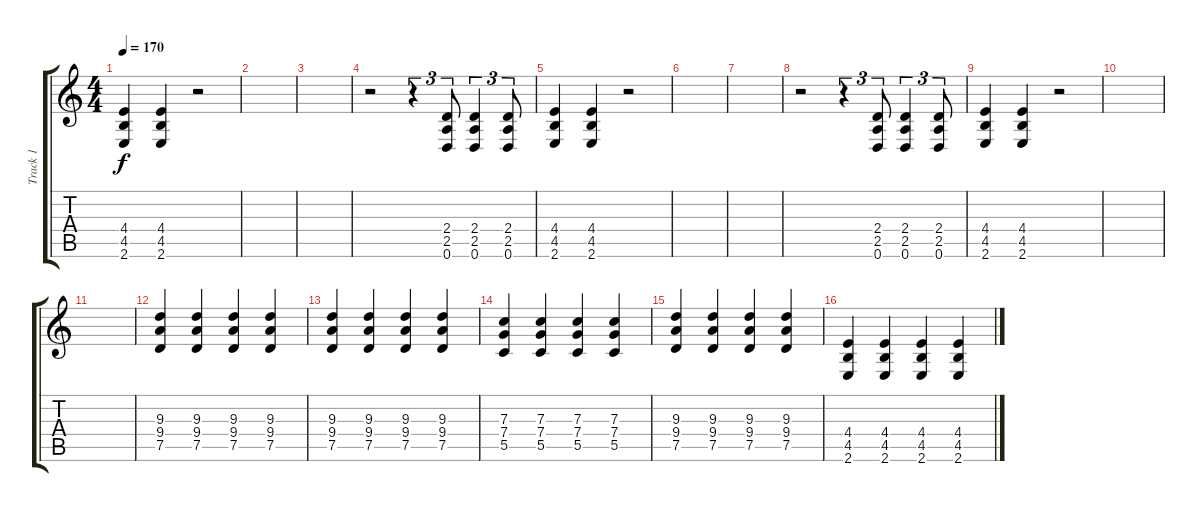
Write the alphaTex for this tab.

\track ("Track 1" "Track 1") {instrument distortionguitar}
\staff {score tabs}
\tuning (D4 A3 F3 C3 G2 D2) {hide}
\ts (4 4)
\tempo 170
\clef g2
\ks c
(4.4 4.5 2.6).4{dy f} (4.4 4.5 2.6).4 r.2 |
|
|
r.2 r.4{tu (3 2)} (2.4 2.5 0.6).8{tu (3 2)} (2.4 2.5 0.6).4{tu (3 2)} (2.4 2.5 0.6).8{tu (3 2)} |
(4.4 4.5 2.6).4 (4.4 4.5 2.6).4 r.2 |
|
|
r.2 r.4{tu (3 2)} (2.4 2.5 0.6).8{tu (3 2)} (2.4 2.5 0.6).4{tu (3 2)} (2.4 2.5 0.6).8{tu (3 2)} |
(4.4 4.5 2.6).4 (4.4 4.5 2.6).4 r.2 |
|
|
(9.3 9.4 7.5).4 (9.3 9.4 7.5).4 (9.3 9.4 7.5).4 (9.3 9.4 7.5).4 |
(9.3 9.4 7.5).4 (9.3 9.4 7.5).4 (9.3 9.4 7.5).4 (9.3 9.4 7.5).4 |
(7.3 7.4 5.5).4 (7.3 7.4 5.5).4 (7.3 7.4 5.5).4 (7.3 7.4 5.5).4 |
(9.3 9.4 7.5).4 (9.3 9.4 7.5).4 (9.3 9.4 7.5).4 (9.3 9.4 7.5).4 |
(4.4 4.5 2.6).4 (4.4 4.5 2.6).4 (4.4 4.5 2.6).4 (4.4 4.5 2.6).4
